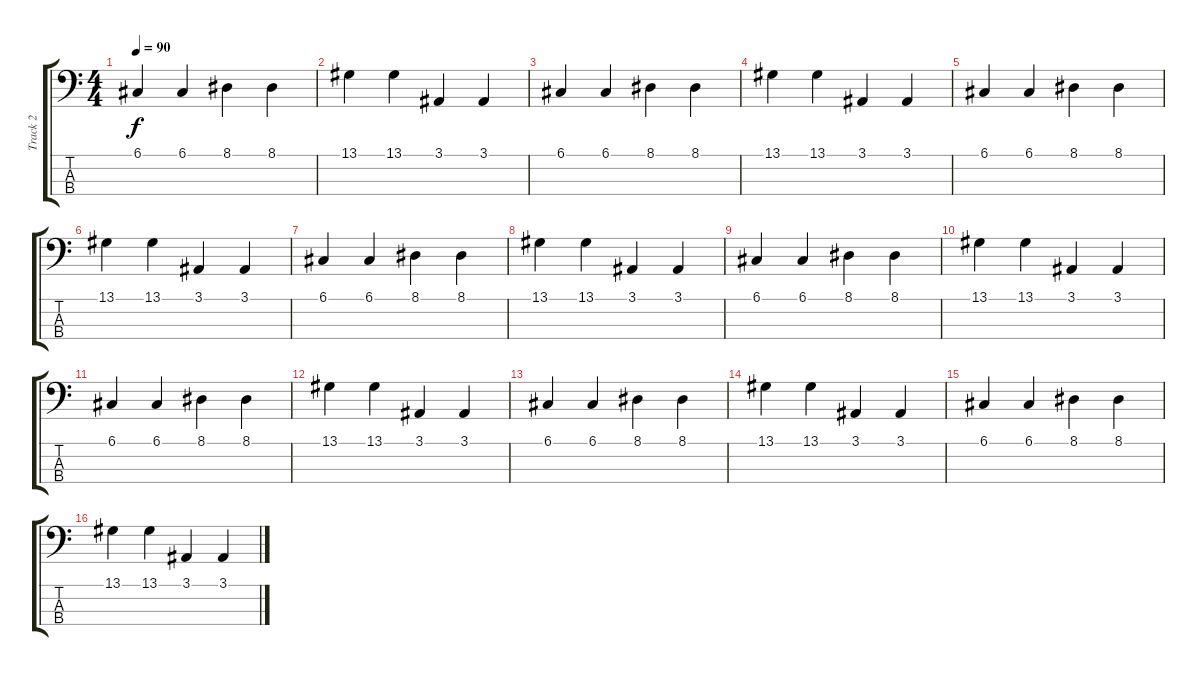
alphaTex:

\track ("Track 2" "Track 2") {instrument brightacousticpiano}
\staff {score tabs}
\tuning (G2 D2 A1 E1) {hide}
\ts (4 4)
\tempo 90
\clef f4
\ks c
6.1.4{dy f} 6.1.4 8.1.4 8.1.4 |
13.1.4 13.1.4 3.1.4 3.1.4 |
6.1.4 6.1.4 8.1.4 8.1.4 |
13.1.4 13.1.4 3.1.4 3.1.4 |
6.1.4 6.1.4 8.1.4 8.1.4 |
13.1.4 13.1.4 3.1.4 3.1.4 |
6.1.4 6.1.4 8.1.4 8.1.4 |
13.1.4 13.1.4 3.1.4 3.1.4 |
6.1.4 6.1.4 8.1.4 8.1.4 |
13.1.4 13.1.4 3.1.4 3.1.4 |
6.1.4 6.1.4 8.1.4 8.1.4 |
13.1.4 13.1.4 3.1.4 3.1.4 |
6.1.4 6.1.4 8.1.4 8.1.4 |
13.1.4 13.1.4 3.1.4 3.1.4 |
6.1.4 6.1.4 8.1.4 8.1.4 |
13.1.4 13.1.4 3.1.4 3.1.4
